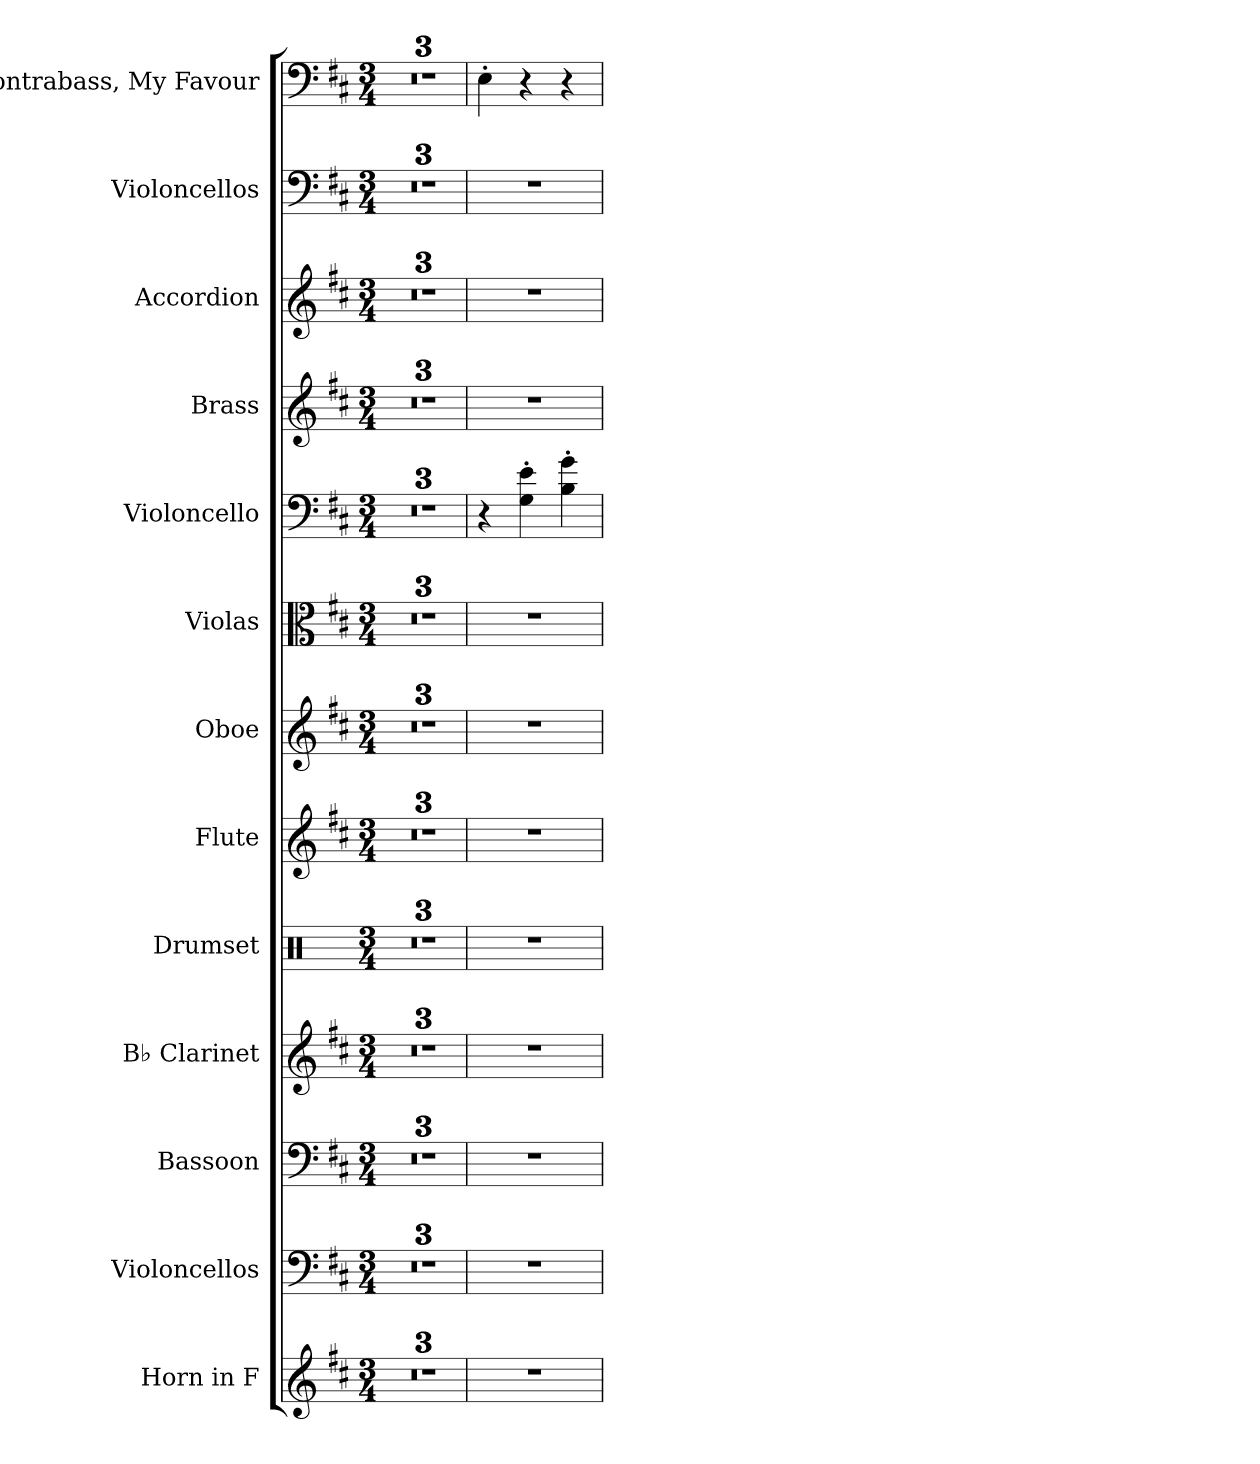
**kern	**kern	**kern	**kern	**kern	**kern	**kern	**kern	**kern	**kern	**kern	**kern	**kern
*part13	*part12	*part11	*part10	*part9	*part8	*part7	*part6	*part5	*part4	*part3	*part2	*part1
*staff13	*staff12	*staff11	*staff10	*staff9	*staff8	*staff7	*staff6	*staff5	*staff4	*staff3	*staff2	*staff1
*I"Horn in F	*I"Violoncellos	*I"Bassoon	*I"B♭ Clarinet	*I"Drumset	*I"Flute	*I"Oboe	*I"Violas	*I"Violoncello	*I"Brass	*I"Accordion	*I"Violoncellos	*I"Contrabass, My Favour
*	*I'Vcs.	*I'Bsn.	*I'B♭ Cl.	*I'D. Set	*I'Fl.	*I'Ob.	*I'Vlas.	*I'Vc.	*I'Br.	*I'Acc.	*I'Vcs.	*I'Cb.
*clefG2	*clefF4	*clefF4	*clefG2	*clefX	*clefG2	*clefG2	*clefC3	*clefF4	*clefG2	*clefG2	*clefF4	*clefF4
*ITrd4c7	*	*	*ITrd1c2	*	*	*	*	*	*	*	*	*ITrd7c12
*k[f#]	*k[f#c#]	*k[f#c#]	*k[]	*k[]	*k[f#c#]	*k[f#c#]	*k[f#c#]	*k[f#c#]	*k[f#c#]	*k[f#c#]	*k[f#c#]	*k[f#c#]
*M3/4	*M3/4	*M3/4	*M3/4	*M3/4	*M3/4	*M3/4	*M3/4	*M3/4	*M3/4	*M3/4	*M3/4	*M3/4
*MM208	*MM208	*MM208	*MM208	*MM208	*MM208	*MM208	*MM208	*MM208	*MM208	*MM208	*MM208	*MM208
=1	=1	=1	=1	=1	=1	=1	=1	=1	=1	=1	=1	=1
2.r	2.r	2.r	2.r	2.r	2.r	2.r	2.r	2.r	2.r	2.r	2.r	2.r
=2	=2	=2	=2	=2	=2	=2	=2	=2	=2	=2	=2	=2
2.r	2.r	2.r	2.r	2.r	2.r	2.r	2.r	2.r	2.r	2.r	2.r	2.r
=3	=3	=3	=3	=3	=3	=3	=3	=3	=3	=3	=3	=3
2.r	2.r	2.r	2.r	2.r	2.r	2.r	2.r	2.r	2.r	2.r	2.r	2.r
=4	=4	=4	=4	=4	=4	=4	=4	=4	=4	=4	=4	=4
2.r	2.r	2.r	2.r	2.r	2.r	2.r	2.r	4r	2.r	2.r	2.r	4EE'\
.	.	.	.	.	.	.	.	4G\' 4e\'	.	.	.	4r
.	.	.	.	.	.	.	.	4B\' 4g\'	.	.	.	4r
=	=	=	=	=	=	=	=	=	=	=	=	=
*-	*-	*-	*-	*-	*-	*-	*-	*-	*-	*-	*-	*-
